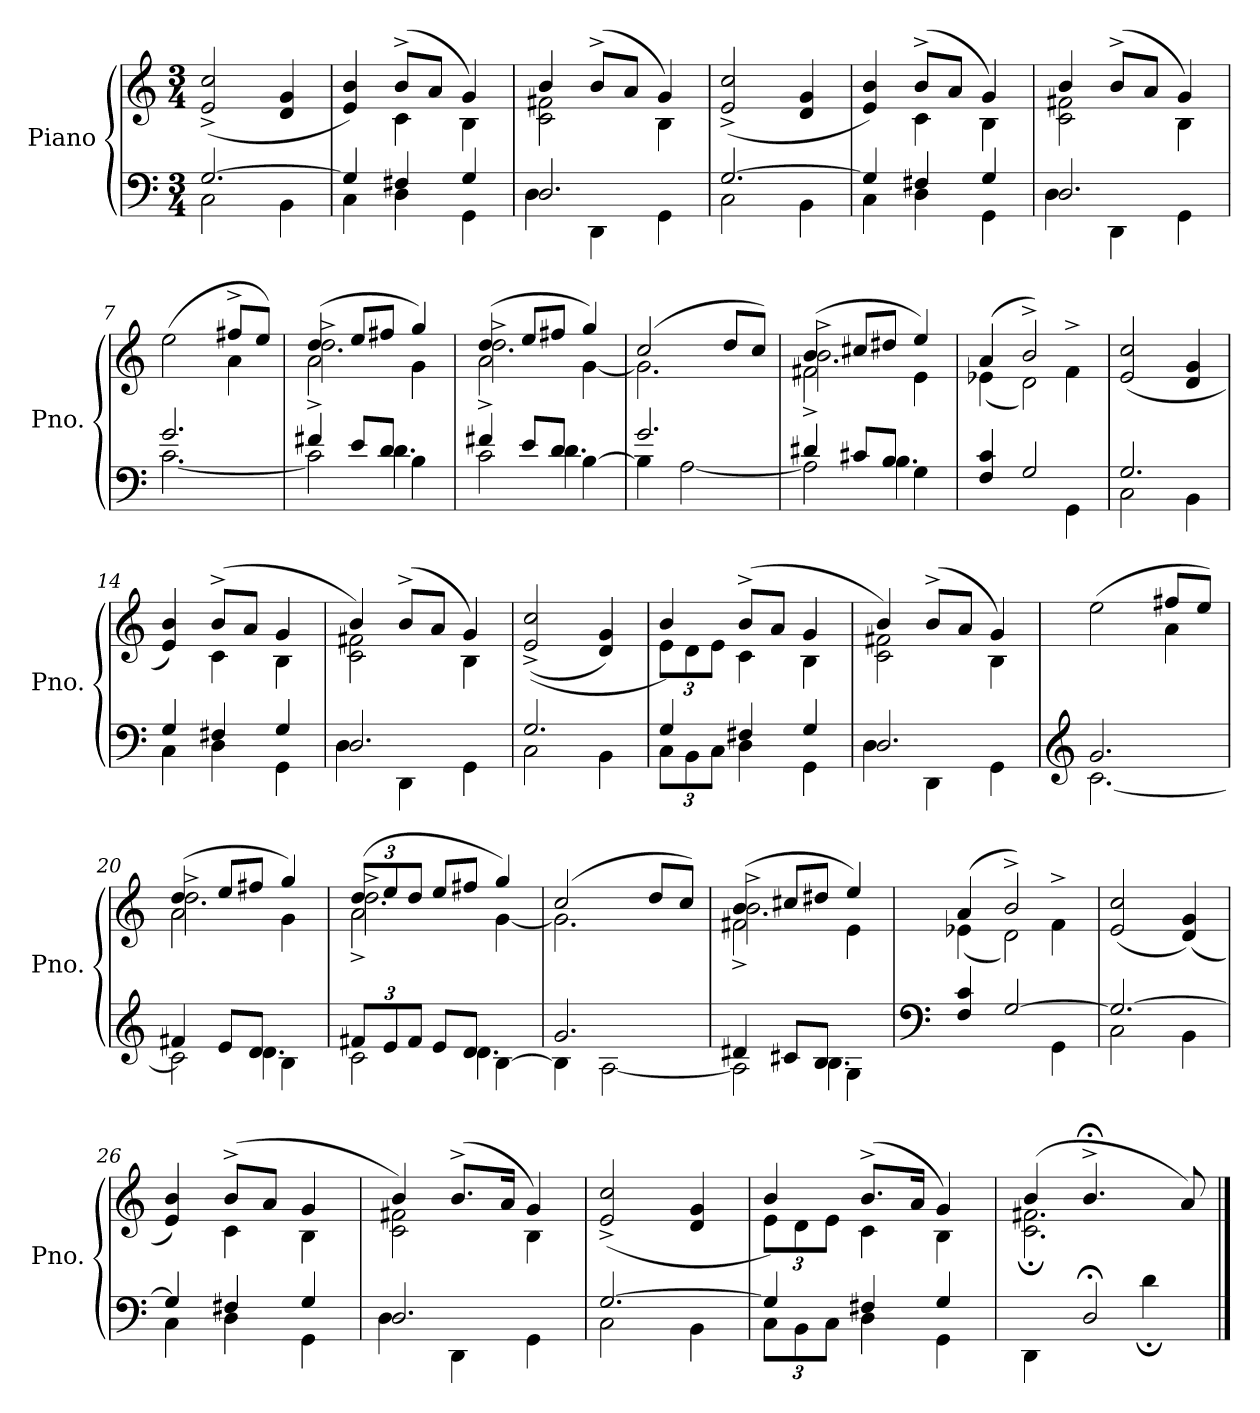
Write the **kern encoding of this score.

**kern	**kern
*part1	*part1
*staff2	*staff1
*I"Piano	*
*I'Pno.	*
*clefF4	*clefG2
*k[]	*k[]
*M3/4	*M3/4
=1	=1
*^	*
[2.G/	2C\	(<2e/^ 2cc/^
.	4BB\	4d/ 4g/
=2	=2	=2
*	*	*^
4G/]	4C\	4e/ 4b/)	4ryy
4F#X/	4D\	(>8b^/L	4c\
.	.	8a/J	.
4G/	4GG\	4g/)	4B\
=3	=3	=3	=3
2.D/	4D\	4b/	2c\ 2f#X\
.	4DD\	(>8b^/L	.
.	.	8a/J	.
.	4GG\	4g/)	4B\
*	*	*v	*v
=4	=4	=4
[2.G/	2C\	(<2e/^ 2cc/^
.	4BB\	4d/ 4g/
=5	=5	=5
*	*	*^
4G/]	4C\	4e/ 4b/)	4ryy
4F#X/	4D\	(>8b^/L	4c\
.	.	8a/J	.
4G/	4GG\	4g/)	4B\
=6	=6	=6	=6
2.D/	4D\	4b/	2c\ 2f#X\
.	4DD\	(>8b^/L	.
.	.	8a/J	.
.	4GG\	4g/)	4B\
!!LO:LB:g=z	!!
=7	=7	=7	=7
2.g/	[2.c\	(>2ee\	2ryy
.	.	8ff#X^/L	4a\
.	.	8ee/J)	.
=8	=8	=8	=8
*	*^	*	*^
4f#X/	2c\]	4.ryy	(>4dd/	2a^\	2.dd^\
8e/L	.	.	8ee/L	.	.
8d/J	.	4.d\	8ff#X/J	.	.
4B\	4ryy	.	4gg/)	4g\	.
=9	=9	=9	=9	=9	=9
4f#X/	2c\	4.ryy	(>4dd/	2a^\	2.dd^\
8e/L	.	.	8ee/L	.	.
8d/J	.	4.d\	8ff#X/J	.	.
[4B\	4ryy	.	4gg/)	[4g\	.
*	*v	*v	*	*	*
*	*	*	*v	*v
=10	=10	=10	=10
2.g/	4B\]	(>2cc/	2.g\]
.	[2A\	.	.
.	.	8dd/L	.
.	.	8cc/J)	.
!!LO:LB:g=z
=11	=11	=11	=11
*	*^	*	*^
4d#X/	2A\]	4.ryy	(>4b/	2f#X^\	2.b^\
8c#X/L	.	.	8cc#X/L	.	.
8B/J	.	4.B\	8dd#X/J	.	.
4G\	4ryy	.	4ee/)	4e\	.
*	*v	*v	*	*	*
=12	=12	=12	=12	=12
4F/ 4c/	2ryy	(>4a/	(<4e-X\	2ryy
2G/	.	2b^/)	2d\)	.
.	4GG\	.	.	4f^\
*	*	*v	*v	*v
=13	=13	=13
2.G/	2C\	(<2e/ 2cc/
.	4BB\	4d/ 4g/
=14	=14	=14
*	*	*^
4G/	4C\	4e/ 4b/)	4ryy
4F#X/	4D\	(>8b^/L	4c\
.	.	8a/J	.
4G/	4GG\	4g/	4B\
=15	=15	=15	=15
2.D/	4D\	4b/)	2c\ 2f#X\
.	4DD\	(>8b^/L	.
.	.	8a/J	.
.	4GG\	4g/)	4B\
*	*	*v	*v
!!LO:LB:g=z
=16	=16	=16
2.G/	2C\	(<(>2e/^ 2cc/^
.	4BB\	4d/ 4g/)
=17	=17	=17
*	*	*^
*	*Xbrackettup	*	*Xbrackettup
4G/	12C\L	4b/)	12e\L
.	12BB\	.	12d\
.	12C\J	.	12e\J
4F#X/	4D\	(>8b^/L	4c\
.	.	8a/J	.
4G/	4GG\	4g/	4B\
=18	=18	=18	=18
2.D/	4D\	4b/)	2c\ 2f#X\
.	4DD\	(>8b^/L	.
.	.	8a/J	.
.	4GG\	4g/)	4B\
=19	=19	=19	=19
*clefG2	*	*	*
2.g/	[2.c\	(>2ee\	2ryy
.	.	8ff#X/L	4a\
.	.	8ee/J)	.
=20	=20	=20	=20
*	*^	*	*^
4f#X/	2c\]	4.ryy	(>4dd/	2a\	2.dd^\
8e/L	.	.	8ee/L	.	.
8d/J	.	4.d\	8ff#X/J	.	.
4B\	4ryy	.	4gg/)	4g\	.
!!LO:LB:g=z	!!	!!
=21	=21	=21	=21	=21	=21
12f#X/L	2c\	4.ryy	(>12dd/L	2a^\	2.dd^\
12e/	.	.	12ee/	.	.
12f#/J	.	.	12dd/J	.	.
8e/L	.	.	8ee/L	.	.
8d/J	.	4.d\	8ff#X/J	.	.
[4B\	4ryy	.	4gg/)	[4g\	.
*	*v	*v	*	*	*
*	*	*	*v	*v
=22	=22	=22	=22
2.g/	4B\]	(>2cc/	2.g\]
.	[2A\	.	.
.	.	8dd/L	.
.	.	8cc/J)	.
=23	=23	=23	=23
*	*^	*	*^
4d#X/	2A\]	4.ryy	(>4b/	2f#X^\	2.b^\
8c#X/L	.	.	8cc#X/L	.	.
8B/J	.	4.B\	8dd#X/J	.	.
4G\	4ryy	.	4ee/)	4e\	.
*v	*v	*v	*	*	*
=24	=24	=24	=24
*clefF4	*	*	*
*^	*	*	*
4F/ 4c/	2ryy	(>4a/	(<4e-X\	2ryy
[2G/	.	2b^/)	2d\)	.
.	4GG\	.	.	4f^\
*	*	*v	*v	*v
!!LO:PB:g=z
=25	=25	=25
2.G/_	2C\	(<2e/ 2cc/
.	4BB\	(>4d/ 4g/)
=26	=26	=26
*	*	*^
4G/]	4C\	4e/ 4b/)	4ryy
4F#X/	4D\	(>8b^/L	4c\
.	.	8a/J	.
4G/	4GG\	4g/	4B\
=27	=27	=27	=27
2.D/	4D\	4b/)	2c\ 2f#X\
.	4DD\	(>8.b^/L	.
.	.	16a/Jk	.
.	4GG\	4g/)	4B\
*	*	*v	*v
=28	=28	=28
[2.G/	2C\	(>2e/^ 2cc/^
.	4BB\	4d/ 4g/
=29	=29	=29
*	*	*^
4G/]	12C\L	4b/)	12e\L
.	12BB\	.	12d\
.	12C\J	.	12e\J
4F#X/	4D\	(>8.b^/L	4c\
.	.	16a/Jk	.
4G/	4GG\	4g/)	4B\
=30	=30	=30	=30
4DD\	2ryy	(>4b/	2.c\; 2.f#X\;
2D;/	.	4.b;<^/	.
.	4d;<\	.	.
.	.	8a/)	.
*v	*v	*	*
*	*v	*v
==	==
*-	*-
